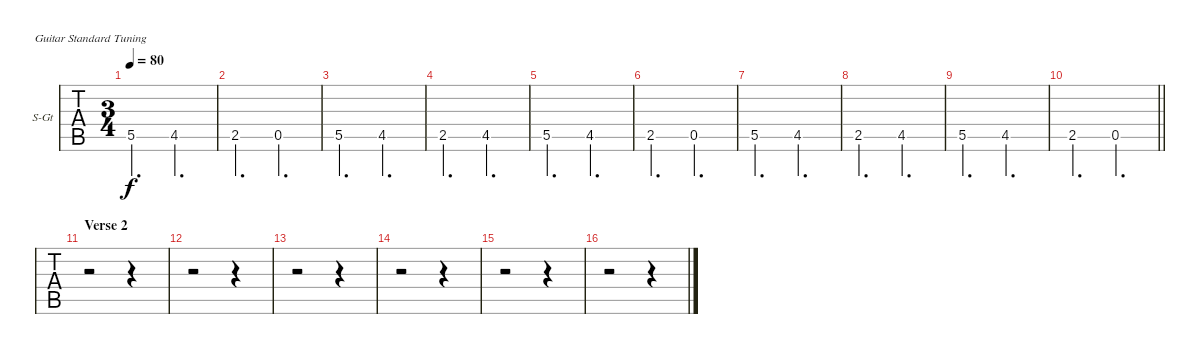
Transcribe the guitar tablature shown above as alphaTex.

\bracketExtendMode groupsimilarinstruments
\firstSystemTrackNameOrientation horizontal
\otherSystemsTrackNameOrientation horizontal
\track ("Cello" "S-Gt") {instrument cello}
\staff {tabs}
\tuning (E4 B3 G3 D3 A2 E2)
\displaytranspose 12
\ts (3 4)
\tempo 80
\clef g2
\ks c
5.5.4{d dy f} 4.5.4{d} |
2.5.4{d} 0.5.4{d} |
5.5.4{d} 4.5.4{d} |
2.5.4{d} 4.5.4{d} |
5.5.4{d} 4.5.4{d} |
2.5.4{d} 0.5.4{d} |
5.5.4{d} 4.5.4{d} |
2.5.4{d} 4.5.4{d} |
5.5.4{d} 4.5.4{d} |
\barLineRight lightlight
2.5.4{d} 0.5.4{d} |
\section ("" "Verse 2")
r.2 r.4 |
r.2 r.4 |
r.2 r.4 |
r.2 r.4 |
r.2 r.4 |
r.2 r.4
